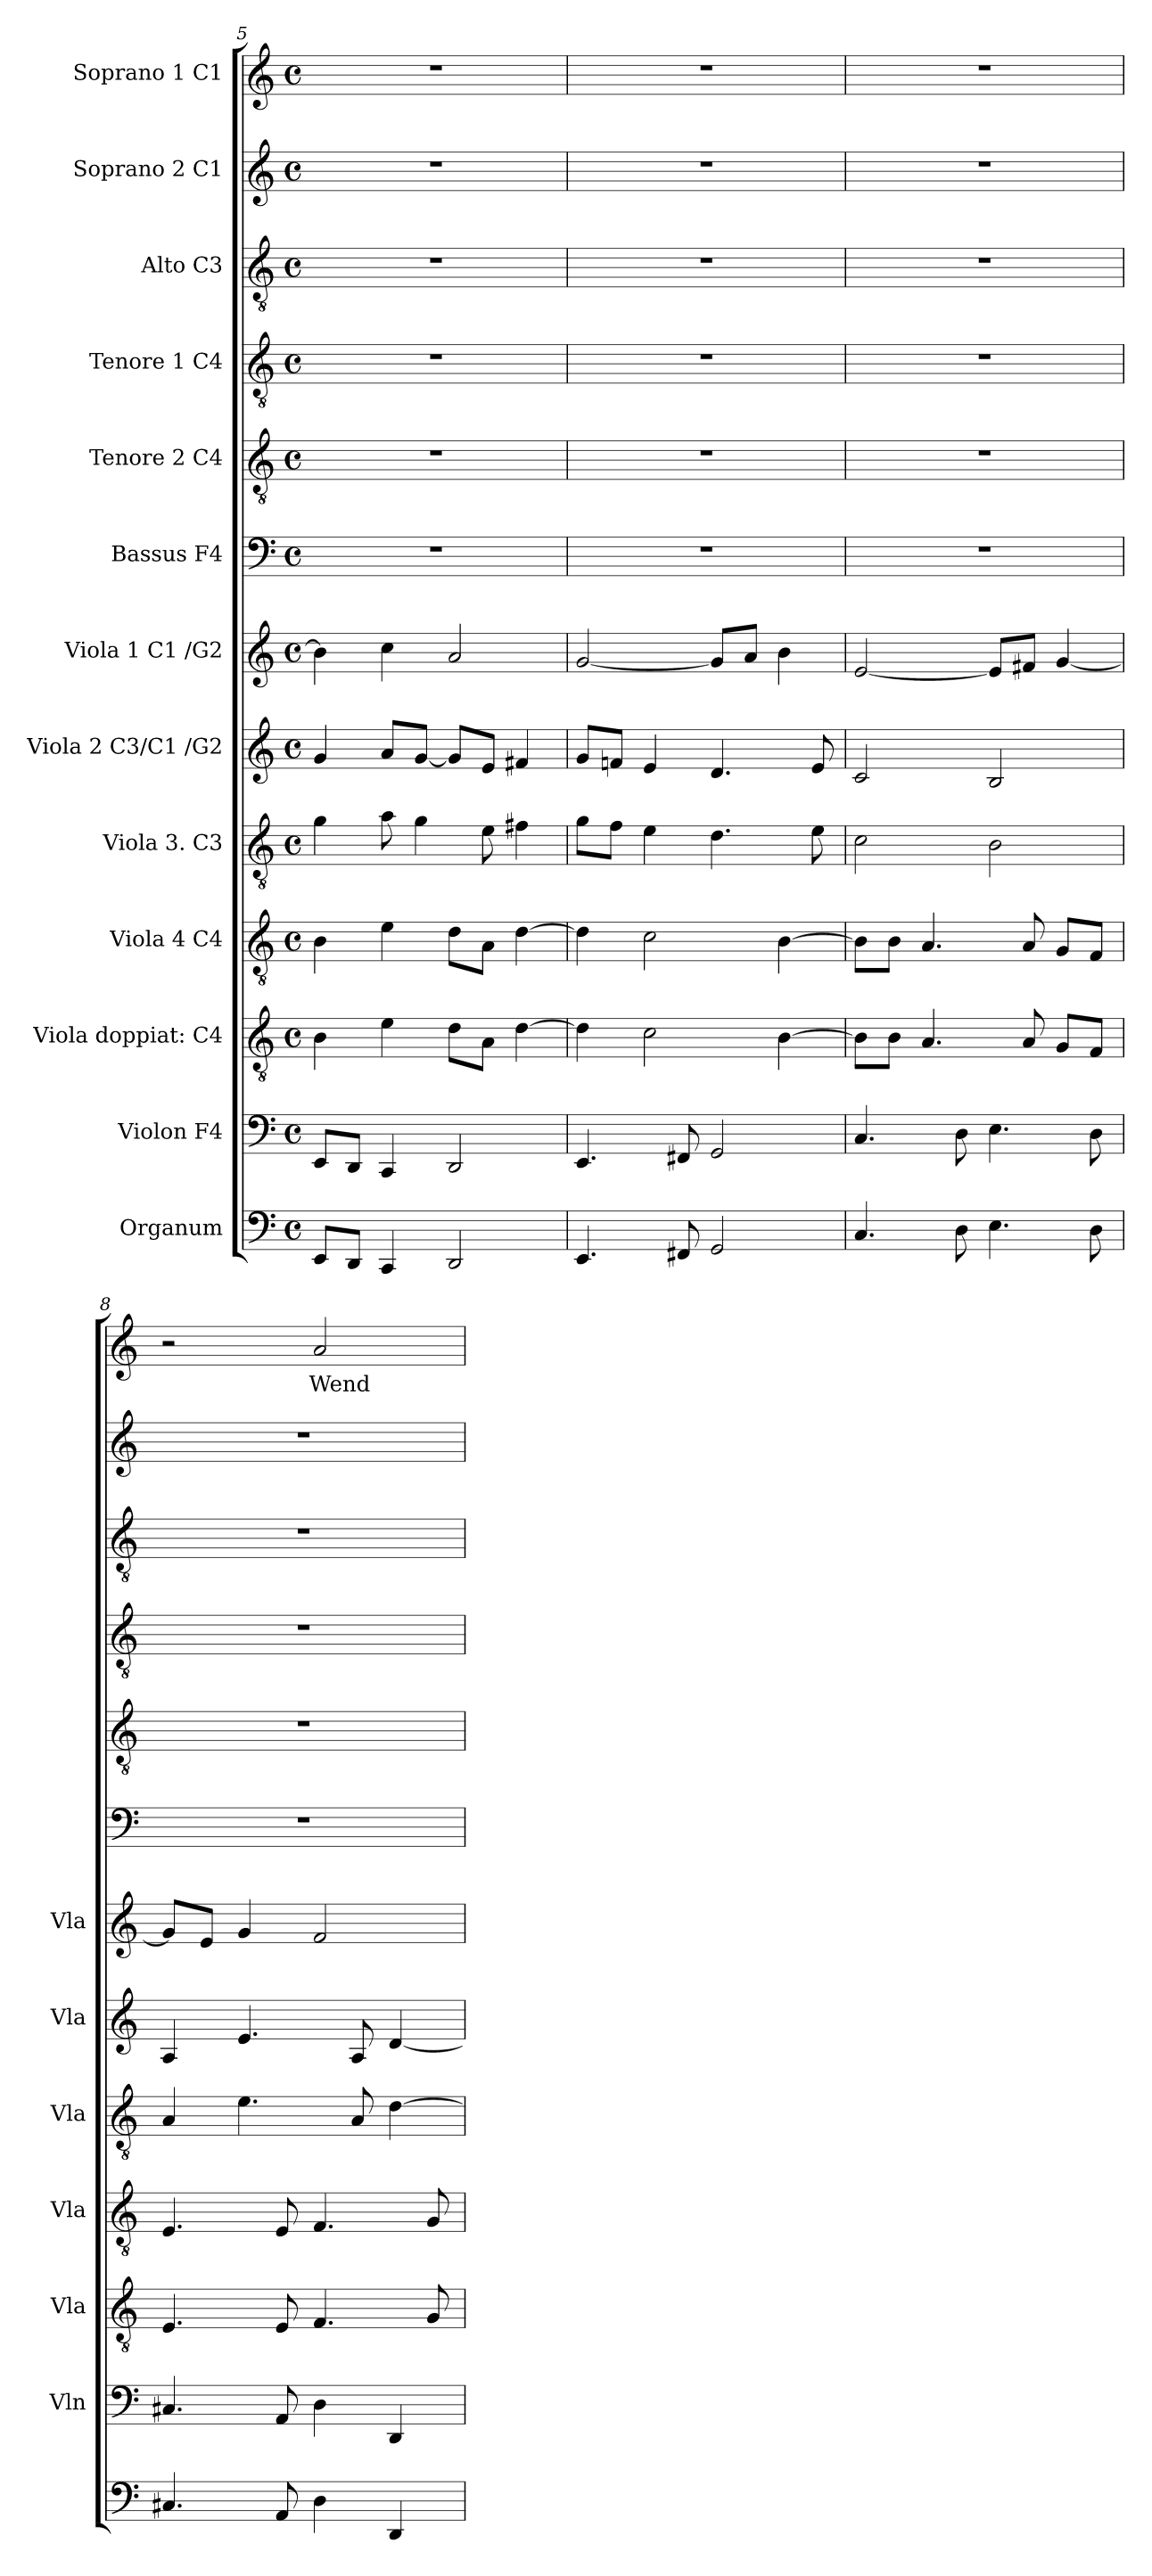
**kern	**kern	**kern	**kern	**kern	**kern	**kern	**kern	**kern	**kern	**kern	**kern	**kern	**text
*part13	*part12	*part11	*part10	*part9	*part8	*part7	*part6	*part5	*part4	*part3	*part2	*part1	*part1
*staff13	*staff12	*staff11	*staff10	*staff9	*staff8	*staff7	*staff6	*staff5	*staff4	*staff3	*staff2	*staff1	*staff1
*I"Organum	*I"Violon  F4	*I"Viola doppiat:  C4	*I"Viola 4  C4	*I"Viola 3.  C3	*I"Viola 2  C3/C1 /G2	*I"Viola 1  C1 /G2	*I"Bassus  F4	*I"Tenore 2  C4	*I"Tenore 1  C4	*I"Alto  C3	*I"Soprano 2  C1	*I"Soprano 1  C1	*
*	*I'Vln	*I'Vla	*I'Vla	*I'Vla	*I'Vla	*I'Vla	*	*	*	*	*	*	*
!!LO:LB:g=z
*clefF4	*clefF4	*clefGv2	*clefGv2	*clefGv2	*clefG2	*clefG2	*clefF4	*clefGv2	*clefGv2	*clefGv2	*clefG2	*clefG2	*
*k[]	*k[]	*k[]	*k[]	*k[]	*k[]	*k[]	*k[]	*k[]	*k[]	*k[]	*k[]	*k[]	*
*C:	*C:	*C:	*C:	*C:	*C:	*C:	*C:	*C:	*C:	*C:	*C:	*C:	*
*M4/4	*M4/4	*M4/4	*M4/4	*M4/4	*M4/4	*M4/4	*M4/4	*M4/4	*M4/4	*M4/4	*M4/4	*M4/4	*
*met(c)	*met(c)	*met(c)	*met(c)	*met(c)	*met(c)	*met(c)	*met(c)	*met(c)	*met(c)	*met(c)	*met(c)	*met(c)	*
=5	=5	=5	=5	=5	=5	=5	=5	=5	=5	=5	=5	=5	=5
8EE/L	8EE/L	4B\	4B\	4g\	4g/	4b\]	1r	1r	1r	1r	1r	1r	.
8DD/J	8DD/J	.	.	.	.	.	.	.	.	.	.	.	.
4CC/	4CC/	4e\	4e\	8a\	8a/L	4cc\	.	.	.	.	.	.	.
.	.	.	.	4g\	[8g/J	.	.	.	.	.	.	.	.
2DD/	2DD/	8d\L	8d\L	.	8g/L]	2a/	.	.	.	.	.	.	.
.	.	8A\J	8A\J	8e\	8e/J	.	.	.	.	.	.	.	.
.	.	[4d\	[4d\	4f#X\	4f#X/	.	.	.	.	.	.	.	.
=6	=6	=6	=6	=6	=6	=6	=6	=6	=6	=6	=6	=6	=6
4.EE/	4.EE/	4d\]	4d\]	8g\L	8g/L	[2g/	1r	1r	1r	1r	1r	1r	.
.	.	.	.	8f\J	8fn/J	.	.	.	.	.	.	.	.
.	.	2c\	2c\	4e\	4e/	.	.	.	.	.	.	.	.
8FF#X/	8FF#X/	.	.	.	.	.	.	.	.	.	.	.	.
2GG/	2GG/	.	.	4.d\	4.d/	8g/L]	.	.	.	.	.	.	.
.	.	.	.	.	.	8a/J	.	.	.	.	.	.	.
.	.	[4B\	[4B\	.	.	4b\	.	.	.	.	.	.	.
.	.	.	.	8e\	8e/	.	.	.	.	.	.	.	.
=7	=7	=7	=7	=7	=7	=7	=7	=7	=7	=7	=7	=7	=7
4.C/	4.C/	8B\L]	8B\L]	2c\	2c/	[2e/	1r	1r	1r	1r	1r	1r	.
.	.	8B\J	8B\J	.	.	.	.	.	.	.	.	.	.
.	.	4.A/	4.A/	.	.	.	.	.	.	.	.	.	.
8D\	8D\	.	.	.	.	.	.	.	.	.	.	.	.
4.E\	4.E\	.	.	2B\	2B/	8e/L]	.	.	.	.	.	.	.
.	.	8A/	8A/	.	.	8f#X/J	.	.	.	.	.	.	.
.	.	8G/L	8G/L	.	.	[4g/	.	.	.	.	.	.	.
8D\	8D\	8F/J	8F/J	.	.	.	.	.	.	.	.	.	.
=8	=8	=8	=8	=8	=8	=8	=8	=8	=8	=8	=8	=8	=8
4.C#X/	4.C#X/	4.E/	4.E/	4A/	4A/	8g/L]	1r	1r	1r	1r	1r	2r	.
.	.	.	.	.	.	8e/J	.	.	.	.	.	.	.
.	.	.	.	4.e\	4.e/	4g/	.	.	.	.	.	.	.
8AA/	8AA/	8E/	8E/	.	.	.	.	.	.	.	.	.	.
!	!	!	!	!	!	!	!	!	!	!	!	!	!LO:LY:b
4D\	4D\	4.F/	4.F/	.	.	2f/	.	.	.	.	.	2a/	Wend
.	.	.	.	8A/	8A/	.	.	.	.	.	.	.	.
4DD/	4DD/	.	.	[4d\	[4d/	.	.	.	.	.	.	.	.
.	.	8G/	8G/	.	.	.	.	.	.	.	.	.	.
=	=	=	=	=	=	=	=	=	=	=	=	=	=
*-	*-	*-	*-	*-	*-	*-	*-	*-	*-	*-	*-	*-	*-
